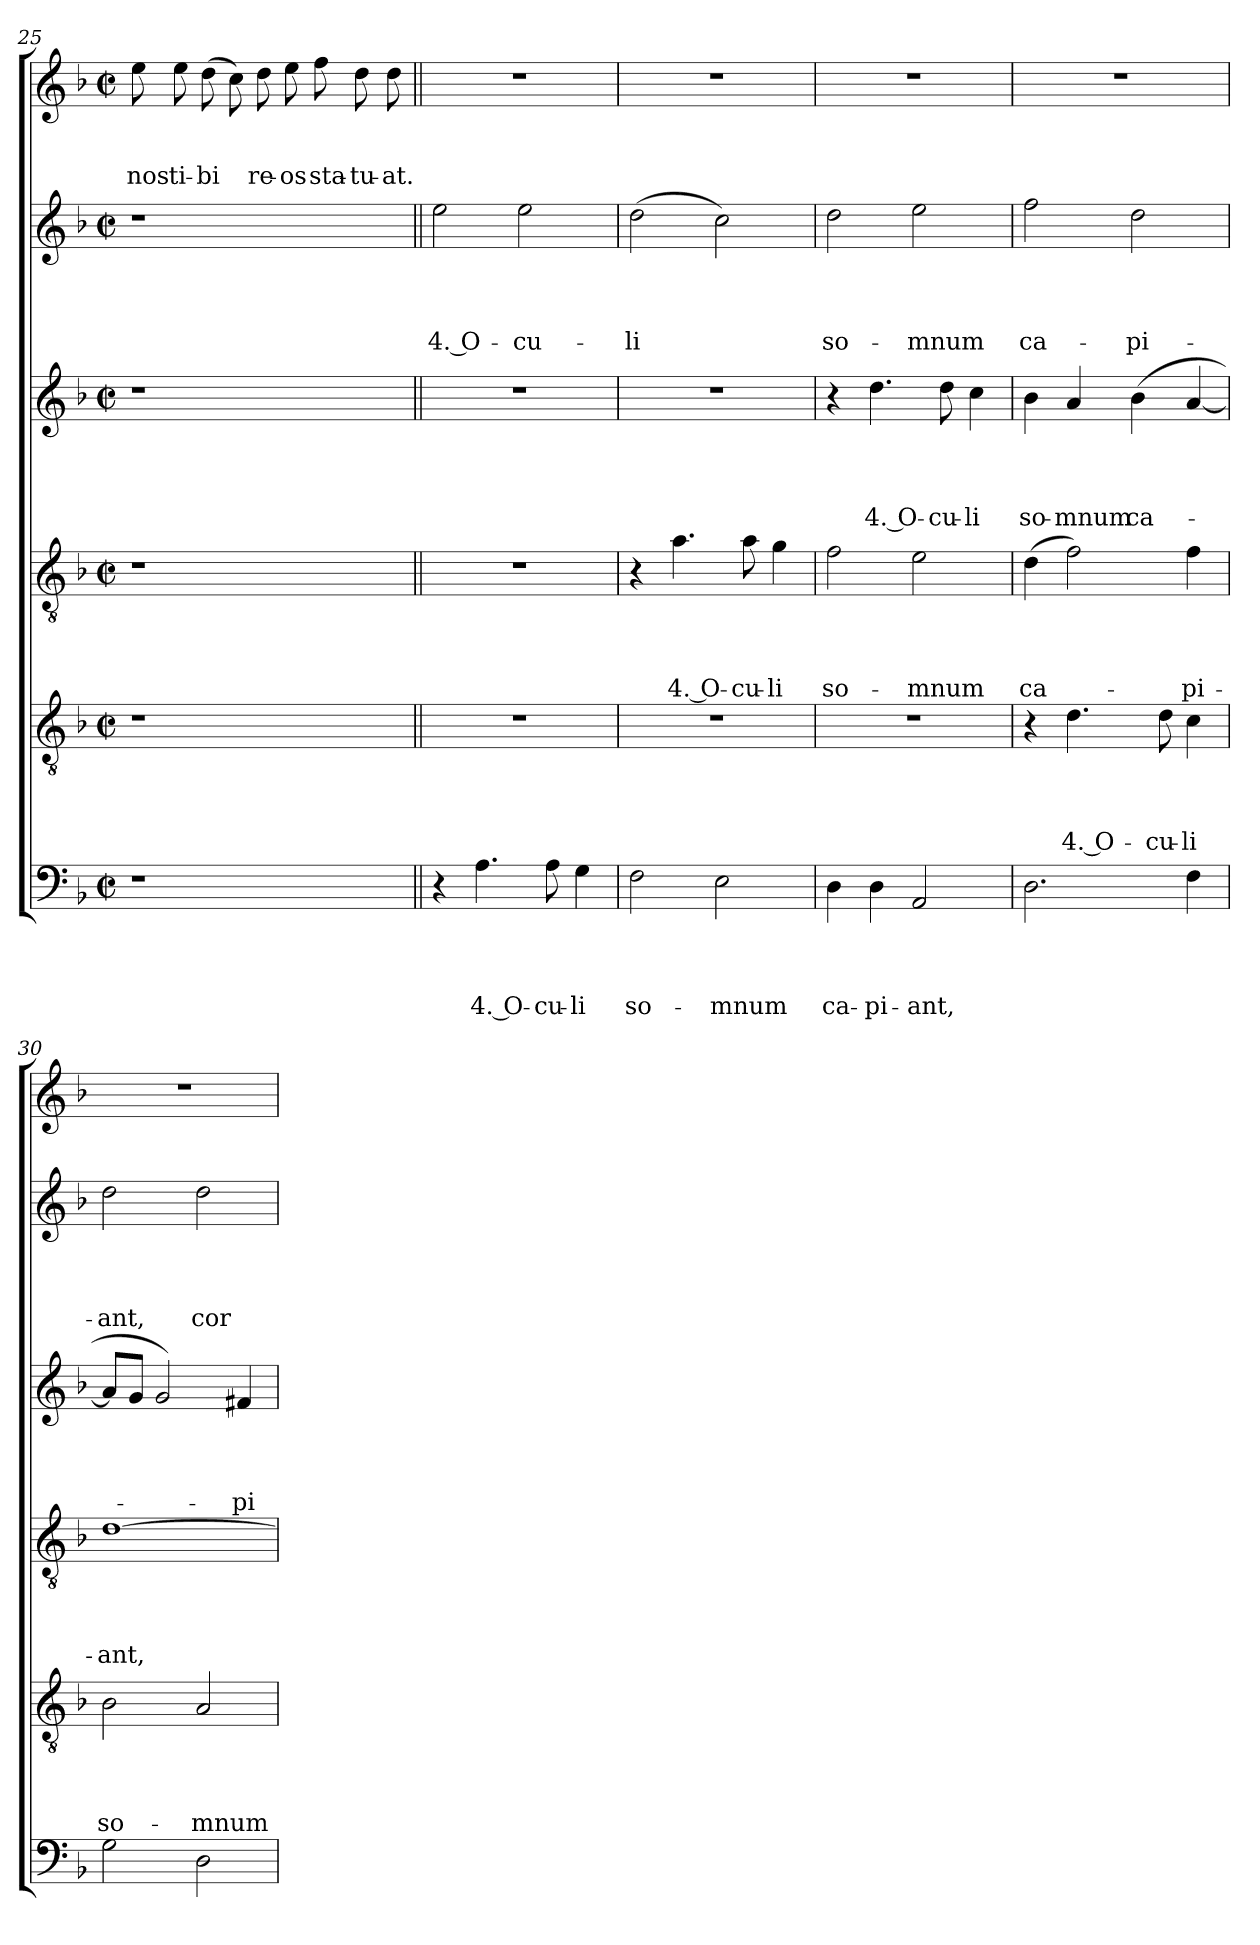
**kern	**text	**text	**text	**text	**kern	**text	**text	**text	**text	**kern	**text	**text	**text	**text	**kern	**text	**text	**text	**text	**kern	**text	**text	**text	**text	**kern	**text	**text	**text
*part6	*part6	*part6	*part6	*part6	*part5	*part5	*part5	*part5	*part5	*part4	*part4	*part4	*part4	*part4	*part3	*part3	*part3	*part3	*part3	*part2	*part2	*part2	*part2	*part2	*part1	*part1	*part1	*part1
*staff6	*staff6	*staff6	*staff6	*staff6	*staff5	*staff5	*staff5	*staff5	*staff5	*staff4	*staff4	*staff4	*staff4	*staff4	*staff3	*staff3	*staff3	*staff3	*staff3	*staff2	*staff2	*staff2	*staff2	*staff2	*staff1	*staff1	*staff1	*staff1
*clefF4	*	*	*	*	*clefGv2	*	*	*	*	*clefGv2	*	*	*	*	*clefG2	*	*	*	*	*clefG2	*	*	*	*	*clefG2	*	*	*
*k[b-]	*	*	*	*	*k[b-]	*	*	*	*	*k[b-]	*	*	*	*	*k[b-]	*	*	*	*	*k[b-]	*	*	*	*	*k[b-]	*	*	*
*d:	*	*	*	*	*d:	*	*	*	*	*d:	*	*	*	*	*d:	*	*	*	*	*d:	*	*	*	*	*d:	*	*	*
*M2/2	*	*	*	*	*M2/2	*	*	*	*	*M2/2	*	*	*	*	*M2/2	*	*	*	*	*M2/2	*	*	*	*	*M2/2	*	*	*
*met(c|)	*	*	*	*	*met(c|)	*	*	*	*	*met(c|)	*	*	*	*	*met(c|)	*	*	*	*	*met(c|)	*	*	*	*	*met(c|)	*	*	*
=25	=25	=25	=25	=25	=25	=25	=25	=25	=25	=25	=25	=25	=25	=25	=25	=25	=25	=25	=25	=25	=25	=25	=25	=25	=25	=25	=25	=25
!	!	!	!	!	!	!	!	!	!	!	!	!	!	!	!	!	!	!	!	!	!	!	!	!	!	!	!	!LO:LY:b
1r	.	.	.	.	1r	.	.	.	.	1r	.	.	.	.	1r	.	.	.	.	1r	.	.	.	.	8ee	.	.	nos
!	!	!	!	!	!	!	!	!	!	!	!	!	!	!	!	!	!	!	!	!	!	!	!	!	!	!	!	!LO:LY:b
.	.	.	.	.	.	.	.	.	.	.	.	.	.	.	.	.	.	.	.	.	.	.	.	.	8ee	.	.	ti-
!	!	!	!	!	!	!	!	!	!	!	!	!	!	!	!	!	!	!	!	!	!	!	!	!	!	!	!	!LO:LY:b
.	.	.	.	.	.	.	.	.	.	.	.	.	.	.	.	.	.	.	.	.	.	.	.	.	(>8dd	.	.	-bi
.	.	.	.	.	.	.	.	.	.	.	.	.	.	.	.	.	.	.	.	.	.	.	.	.	8cc)	.	.	.
!	!	!	!	!	!	!	!	!	!	!	!	!	!	!	!	!	!	!	!	!	!	!	!	!	!	!	!	!LO:LY:b
.	.	.	.	.	.	.	.	.	.	.	.	.	.	.	.	.	.	.	.	.	.	.	.	.	8dd	.	.	re-
!	!	!	!	!	!	!	!	!	!	!	!	!	!	!	!	!	!	!	!	!	!	!	!	!	!	!	!	!LO:LY:b
.	.	.	.	.	.	.	.	.	.	.	.	.	.	.	.	.	.	.	.	.	.	.	.	.	8ee	.	.	-os
!	!	!	!	!	!	!	!	!	!	!	!	!	!	!	!	!	!	!	!	!	!	!	!	!	!	!	!	!LO:LY:b
.	.	.	.	.	.	.	.	.	.	.	.	.	.	.	.	.	.	.	.	.	.	.	.	.	8ff	.	.	sta-
!	!	!	!	!	!	!	!	!	!	!	!	!	!	!	!	!	!	!	!	!	!	!	!	!	!	!	!	!LO:LY:b
.	.	.	.	.	.	.	.	.	.	.	.	.	.	.	.	.	.	.	.	.	.	.	.	.	8dd	.	.	-tu-
!	!	!	!	!	!	!	!	!	!	!	!	!	!	!	!	!	!	!	!	!	!	!	!	!	!	!	!	!LO:LY:b
8ryy	.	.	.	.	8ryy	.	.	.	.	8ryy	.	.	.	.	8ryy	.	.	.	.	8ryy	.	.	.	.	8dd	.	.	-at.
!!LO:LB:g=z
=26||	=26||	=26||	=26||	=26||	=26||	=26||	=26||	=26||	=26||	=26||	=26||	=26||	=26||	=26||	=26||	=26||	=26||	=26||	=26||	=26||	=26||	=26||	=26||	=26||	=26||	=26||	=26||	=26||
!	!	!	!	!	!	!	!	!	!	!	!	!	!	!	!	!	!	!	!	!	!	!	!	!LO:LY:b	!	!	!	!
4r	.	.	.	.	1r	.	.	.	.	1r	.	.	.	.	1r	.	.	.	.	2ee\	.	.	.	4. O-	1r	.	.	.
!	!	!	!	!LO:LY:b	!	!	!	!	!	!	!	!	!	!	!	!	!	!	!	!	!	!	!	!	!	!	!	!
4.A\	.	.	.	4. O-	.	.	.	.	.	.	.	.	.	.	.	.	.	.	.	.	.	.	.	.	.	.	.	.
!	!	!	!	!	!	!	!	!	!	!	!	!	!	!	!	!	!	!	!	!	!	!	!	!LO:LY:b	!	!	!	!
.	.	.	.	.	.	.	.	.	.	.	.	.	.	.	.	.	.	.	.	2ee\	.	.	.	-cu-	.	.	.	.
!	!	!	!	!LO:LY:b	!	!	!	!	!	!	!	!	!	!	!	!	!	!	!	!	!	!	!	!	!	!	!	!
8A\	.	.	.	-cu-	.	.	.	.	.	.	.	.	.	.	.	.	.	.	.	.	.	.	.	.	.	.	.	.
!	!	!	!	!LO:LY:b	!	!	!	!	!	!	!	!	!	!	!	!	!	!	!	!	!	!	!	!	!	!	!	!
4G\	.	.	.	-li	.	.	.	.	.	.	.	.	.	.	.	.	.	.	.	.	.	.	.	.	.	.	.	.
=27	=27	=27	=27	=27	=27	=27	=27	=27	=27	=27	=27	=27	=27	=27	=27	=27	=27	=27	=27	=27	=27	=27	=27	=27	=27	=27	=27	=27
!	!	!	!	!LO:LY:b	!	!	!	!	!	!	!	!	!	!	!	!	!	!	!	!	!	!	!	!LO:LY:b	!	!	!	!
2F\	.	.	.	so-	1r	.	.	.	.	4r	.	.	.	.	1r	.	.	.	.	(>2dd\	.	.	.	-li	1r	.	.	.
!	!	!	!	!	!	!	!	!	!	!	!	!	!	!LO:LY:b	!	!	!	!	!	!	!	!	!	!	!	!	!	!
.	.	.	.	.	.	.	.	.	.	4.a\	.	.	.	4. O-	.	.	.	.	.	.	.	.	.	.	.	.	.	.
!	!	!	!	!LO:LY:b	!	!	!	!	!	!	!	!	!	!	!	!	!	!	!	!	!	!	!	!	!	!	!	!
2E\	.	.	.	-mnum	.	.	.	.	.	.	.	.	.	.	.	.	.	.	.	2cc\)	.	.	.	.	.	.	.	.
!	!	!	!	!	!	!	!	!	!	!	!	!	!	!LO:LY:b	!	!	!	!	!	!	!	!	!	!	!	!	!	!
.	.	.	.	.	.	.	.	.	.	8a\	.	.	.	-cu-	.	.	.	.	.	.	.	.	.	.	.	.	.	.
!	!	!	!	!	!	!	!	!	!	!	!	!	!	!LO:LY:b	!	!	!	!	!	!	!	!	!	!	!	!	!	!
.	.	.	.	.	.	.	.	.	.	4g\	.	.	.	-li	.	.	.	.	.	.	.	.	.	.	.	.	.	.
=28	=28	=28	=28	=28	=28	=28	=28	=28	=28	=28	=28	=28	=28	=28	=28	=28	=28	=28	=28	=28	=28	=28	=28	=28	=28	=28	=28	=28
!	!	!	!	!LO:LY:b	!	!	!	!	!	!	!	!	!	!LO:LY:b	!	!	!	!	!	!	!	!	!	!LO:LY:b	!	!	!	!
4D\	.	.	.	ca-	1r	.	.	.	.	2f\	.	.	.	so-	4r	.	.	.	.	2dd\	.	.	.	so-	1r	.	.	.
!	!	!	!	!LO:LY:b	!	!	!	!	!	!	!	!	!	!	!	!	!	!	!LO:LY:b	!	!	!	!	!	!	!	!	!
4D\	.	.	.	-pi-	.	.	.	.	.	.	.	.	.	.	4.dd\	.	.	.	4. O-	.	.	.	.	.	.	.	.	.
!	!	!	!	!LO:LY:b	!	!	!	!	!	!	!	!	!	!LO:LY:b	!	!	!	!	!	!	!	!	!	!LO:LY:b	!	!	!	!
2AA/	.	.	.	-ant,	.	.	.	.	.	2e\	.	.	.	-mnum	.	.	.	.	.	2ee\	.	.	.	-mnum	.	.	.	.
!	!	!	!	!	!	!	!	!	!	!	!	!	!	!	!	!	!	!	!LO:LY:b	!	!	!	!	!	!	!	!	!
.	.	.	.	.	.	.	.	.	.	.	.	.	.	.	8dd\	.	.	.	-cu-	.	.	.	.	.	.	.	.	.
!	!	!	!	!	!	!	!	!	!	!	!	!	!	!	!	!	!	!	!LO:LY:b	!	!	!	!	!	!	!	!	!
.	.	.	.	.	.	.	.	.	.	.	.	.	.	.	4cc\	.	.	.	-li	.	.	.	.	.	.	.	.	.
=29	=29	=29	=29	=29	=29	=29	=29	=29	=29	=29	=29	=29	=29	=29	=29	=29	=29	=29	=29	=29	=29	=29	=29	=29	=29	=29	=29	=29
!	!	!	!	!	!	!	!	!	!	!	!	!	!	!LO:LY:b	!	!	!	!	!LO:LY:b	!	!	!	!	!LO:LY:b	!	!	!	!
2.D\	.	.	.	.	4r	.	.	.	.	(>4d\	.	.	.	ca-	4b-\	.	.	.	so-	2ff\	.	.	.	ca-	1r	.	.	.
!	!	!	!	!	!	!	!	!	!LO:LY:b	!	!	!	!	!	!	!	!	!	!LO:LY:b	!	!	!	!	!	!	!	!	!
.	.	.	.	.	4.d\	.	.	.	4. O-	2f\)	.	.	.	.	4a/	.	.	.	-mnum	.	.	.	.	.	.	.	.	.
!	!	!	!	!	!	!	!	!	!	!	!	!	!	!	!	!	!	!	!LO:LY:b	!	!	!	!	!LO:LY:b	!	!	!	!
.	.	.	.	.	.	.	.	.	.	.	.	.	.	.	(>4b-\	.	.	.	ca-	2dd\	.	.	.	-pi-	.	.	.	.
!	!	!	!	!	!	!	!	!	!LO:LY:b	!	!	!	!	!	!	!	!	!	!	!	!	!	!	!	!	!	!	!
.	.	.	.	.	8d\	.	.	.	-cu-	.	.	.	.	.	.	.	.	.	.	.	.	.	.	.	.	.	.	.
!	!	!	!	!	!	!	!	!	!LO:LY:b	!	!	!	!	!LO:LY:b	!	!	!	!	!	!	!	!	!	!	!	!	!	!
4F\	.	.	.	.	4c\	.	.	.	-li	4f\	.	.	.	-pi-	[4a/	.	.	.	.	.	.	.	.	.	.	.	.	.
=30	=30	=30	=30	=30	=30	=30	=30	=30	=30	=30	=30	=30	=30	=30	=30	=30	=30	=30	=30	=30	=30	=30	=30	=30	=30	=30	=30	=30
!	!	!	!	!	!	!	!	!	!LO:LY:b	!	!	!	!	!LO:LY:b	!	!	!	!	!	!	!	!	!	!LO:LY:b	!	!	!	!
2G\	.	.	.	.	2B-\	.	.	.	so-	[1d	.	.	.	-ant,	8a/L]	.	.	.	.	2dd\	.	.	.	-ant,	1r	.	.	.
.	.	.	.	.	.	.	.	.	.	.	.	.	.	.	8g/J	.	.	.	.	.	.	.	.	.	.	.	.	.
.	.	.	.	.	.	.	.	.	.	.	.	.	.	.	2g/)	.	.	.	.	.	.	.	.	.	.	.	.	.
!	!	!	!	!	!	!	!	!	!LO:LY:b	!	!	!	!	!	!	!	!	!	!	!	!	!	!	!LO:LY:b	!	!	!	!
2D\	.	.	.	.	2A/	.	.	.	-mnum	.	.	.	.	.	.	.	.	.	.	2dd\	.	.	.	cor	.	.	.	.
!	!	!	!	!	!	!	!	!	!	!	!	!	!	!	!	!	!	!	!LO:LY:b	!	!	!	!	!	!	!	!	!
.	.	.	.	.	.	.	.	.	.	.	.	.	.	.	4f#i/	.	.	.	-pi-	.	.	.	.	.	.	.	.	.
=	=	=	=	=	=	=	=	=	=	=	=	=	=	=	=	=	=	=	=	=	=	=	=	=	=	=	=	=
*-	*-	*-	*-	*-	*-	*-	*-	*-	*-	*-	*-	*-	*-	*-	*-	*-	*-	*-	*-	*-	*-	*-	*-	*-	*-	*-	*-	*-
